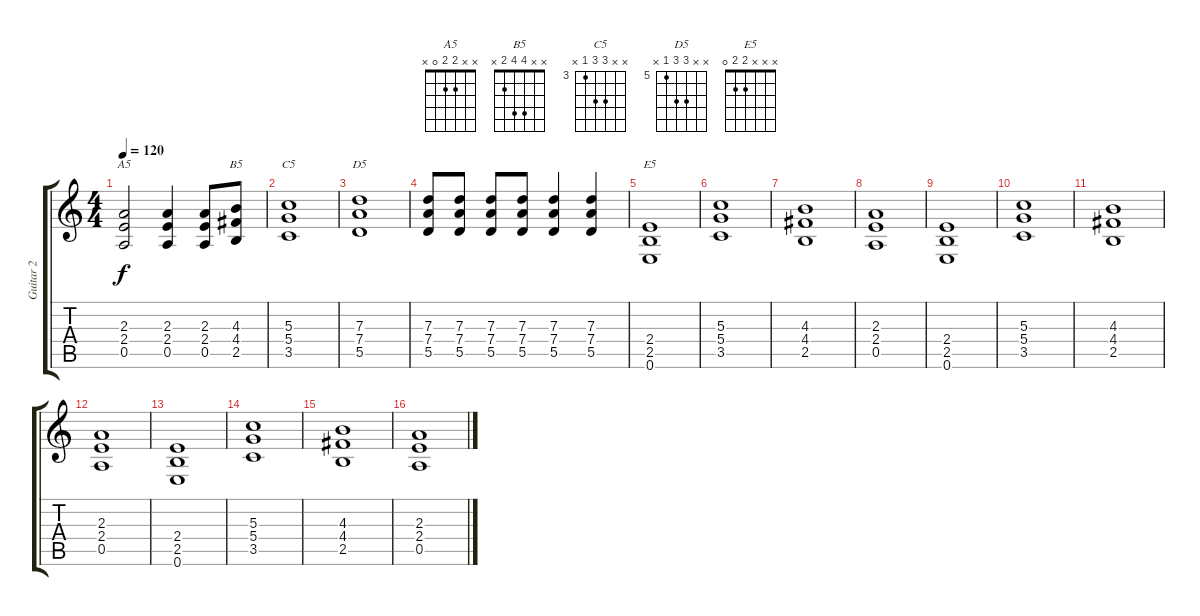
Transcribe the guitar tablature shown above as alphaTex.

\track ("Guitar 2" "Guitar 2") {instrument overdrivenguitar}
\staff {score tabs}
\tuning (E4 B3 G3 D3 A2 E2) {hide}
\chord ("A5" x x 2 2 0 x)
\chord ("B5" x x 4 4 2 x)
\chord ("C5" x x 5 5 3 x) {firstfret 3}
\chord ("D5" x x 7 7 5 x) {firstfret 5}
\chord ("E5" x x x 2 2 0)
\ts (4 4)
\tempo 120
\clef g2
\ks c
(2.3 2.4 0.5).2{ch "A5" dy f} (2.3 2.4 0.5).4 (2.3 2.4 0.5).8 (4.3 4.4 2.5).8{ch "B5"} |
(5.3 5.4 3.5).1{ch "C5"} |
(7.3 7.4 5.5).1{ch "D5"} |
(7.3 7.4 5.5).8 (7.3 7.4 5.5).8 (7.3 7.4 5.5).8 (7.3 7.4 5.5).8 (7.3 7.4 5.5).4 (7.3 7.4 5.5).4 |
(2.4 2.5 0.6).1{ch "E5"} |
(5.3 5.4 3.5).1 |
(4.3 4.4 2.5).1 |
(2.3 2.4 0.5).1 |
(2.4 2.5 0.6).1 |
(5.3 5.4 3.5).1 |
(4.3 4.4 2.5).1 |
(2.3 2.4 0.5).1 |
(2.4 2.5 0.6).1 |
(5.3 5.4 3.5).1 |
(4.3 4.4 2.5).1 |
(2.3 2.4 0.5).1
